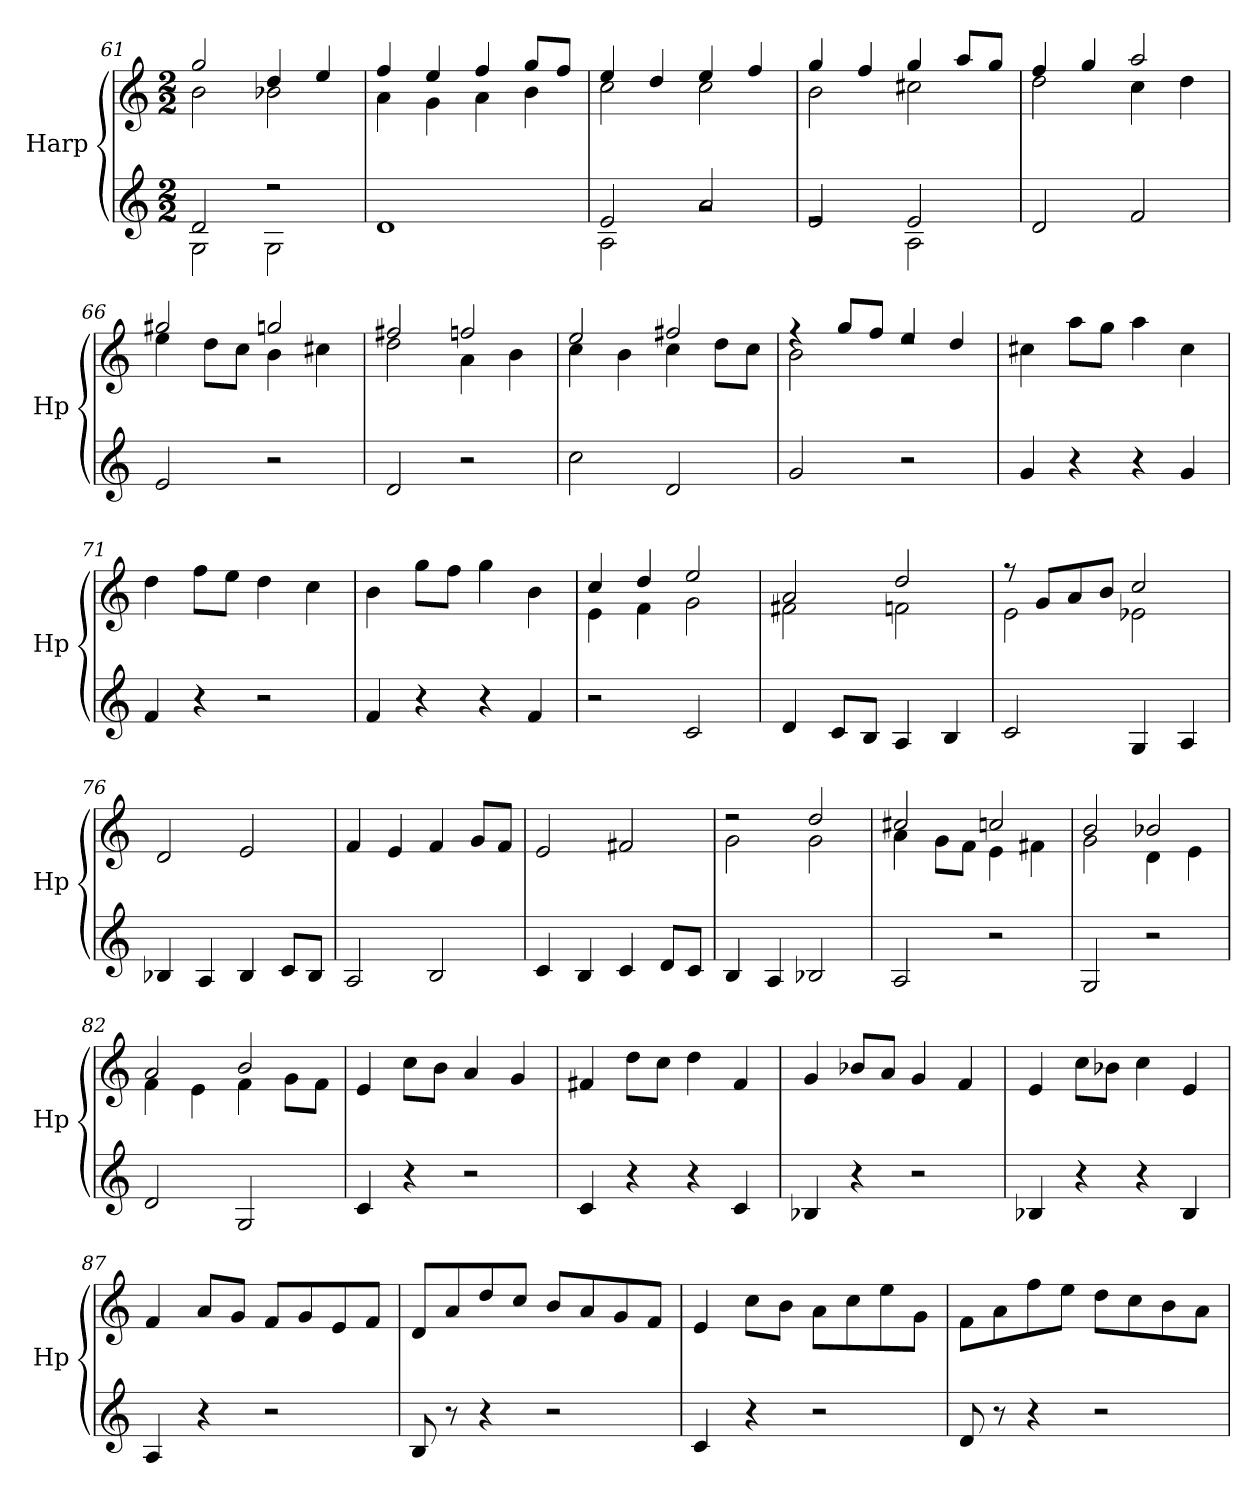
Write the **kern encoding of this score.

**kern	**kern
*part1	*part1
*staff2	*staff1
*I"Harp	*
*I'Hp	*
*clefG2	*clefG2
*k[]	*k[]
*M2/2	*M2/2
=61	=61
*^	*^
2d/	2G\	2gg/	2b\
2r	2G\	4dd/	2b-X\
.	.	4ee/	.
*v	*v	*	*
=62	=62	=62
1d	4ff/	4a\
.	4ee/	4g\
.	4ff/	4a\
.	8gg/L	4b\
.	8ff/J	.
=63	=63	=63
*^	*	*
2e/	2A\	4ee/	2cc\
.	.	4dd/	.
2a/	2rg	4ee/	2cc\
.	.	4ff/	.
=64	=64	=64	=64
2e/	2re	4gg/	2b\
.	.	4ff/	.
2e/	2A\	4gg/	2cc#X\
.	.	8aa/L	.
.	.	8gg/J	.
*v	*v	*	*
=65	=65	=65
2d/	4ff/	2dd\
.	4gg/	.
2f/	2aa/	4cc\
.	.	4dd\
!!LO:LB:g=z	!!
=66	=66	=66
2e/	2gg#X/	4ee\
.	.	8dd\L
.	.	8cc\J
2r	2ggn/	4b\
.	.	4cc#X\
=67	=67	=67
2d/	2ff#X/	2dd\
2r	2ffn/	4a\
.	.	4b\
=68	=68	=68
2cc\	2ee/	4cc\
.	.	4b\
2d/	2ff#X/	4cc\
.	.	8dd\L
.	.	8cc\J
=69	=69	=69
2g/	4rff	2b\
.	8gg/L	.
.	8ff/J	.
2r	4ee/	2rdd
.	4dd/	.
*	*v	*v
=70	=70
4g/	4cc#X\
4r	8aa\L
.	8gg\J
4r	4aa\
4g/	4cc#\
=71	=71
4f/	4dd\
4r	8ff\L
.	8ee\J
2r	4dd\
.	4cc\
=72	=72
4f/	4b\
4r	8gg\L
.	8ff\J
4r	4gg\
4f/	4b\
=73	=73
*	*^
2r	4cc/	4e\
.	4dd/	4f\
2c/	2ee/	2g\
!!LO:LB:g=z	!!
=74	=74	=74
4d/	2a/	2f#X\
8c/L	.	.
8B/J	.	.
4A/	2dd/	2fn\
4B/	.	.
=75	=75	=75
2c/	8rff	2e\
.	8g/L	.
.	8a/	.
.	8b/J	.
4G/	2cc/	2e-X\
4A/	.	.
*	*v	*v
=76	=76
4B-X/	2d/
4A/	.
4B-/	2e/
8c/L	.
8B-/J	.
=77	=77
2A/	4f/
.	4e/
2B/	4f/
.	8g/L
.	8f/J
=78	=78
4c/	2e/
4B/	.
4c/	2f#X/
8d/L	.
8c/J	.
=79	=79
*	*^
4B/	2r	2g\
4A/	.	.
2B-X/	2dd/	2g\
=80	=80	=80
2A/	2cc#X/	4a\
.	.	8g\L
.	.	8f\J
2r	2ccn/	4e\
.	.	4f#X\
!!LO:LB:g=z	!!
=81	=81	=81
2G/	2b/	2g\
2r	2b-X/	4d\
.	.	4e\
=82	=82	=82
2d/	2a/	4f\
.	.	4e\
2G/	2b/	4f\
.	.	8g\L
.	.	8f\J
*	*v	*v
=83	=83
4c/	4e/
4r	8cc\L
.	8b\J
2r	4a/
.	4g/
=84	=84
4c/	4f#X/
4r	8dd\L
.	8cc\J
4r	4dd\
4c/	4f#/
=85	=85
4B-X/	4g/
4r	8b-X/L
.	8a/J
2r	4g/
.	4f/
=86	=86
4B-X/	4e/
4r	8cc\L
.	8b-X\J
4r	4cc\
4B-/	4e/
=87	=87
4A/	4f/
4r	8a/L
.	8g/J
2r	8f/L
.	8g/
.	8e/
.	8f/J
!!LO:LB:g=z
=88	=88
8B/	8d/L
8r	8a/
4r	8dd/
.	8cc/J
2r	8b/L
.	8a/
.	8g/
.	8f/J
=89	=89
4c/	4e/
4r	8cc\L
.	8b\J
2r	8a\L
.	8cc\
.	8ee\
.	8g\J
=90	=90
8d/	8f\L
8r	8a\
4r	8ff\
.	8ee\J
2r	8dd\L
.	8cc\
.	8b\
.	8a\J
=	=
*-	*-
